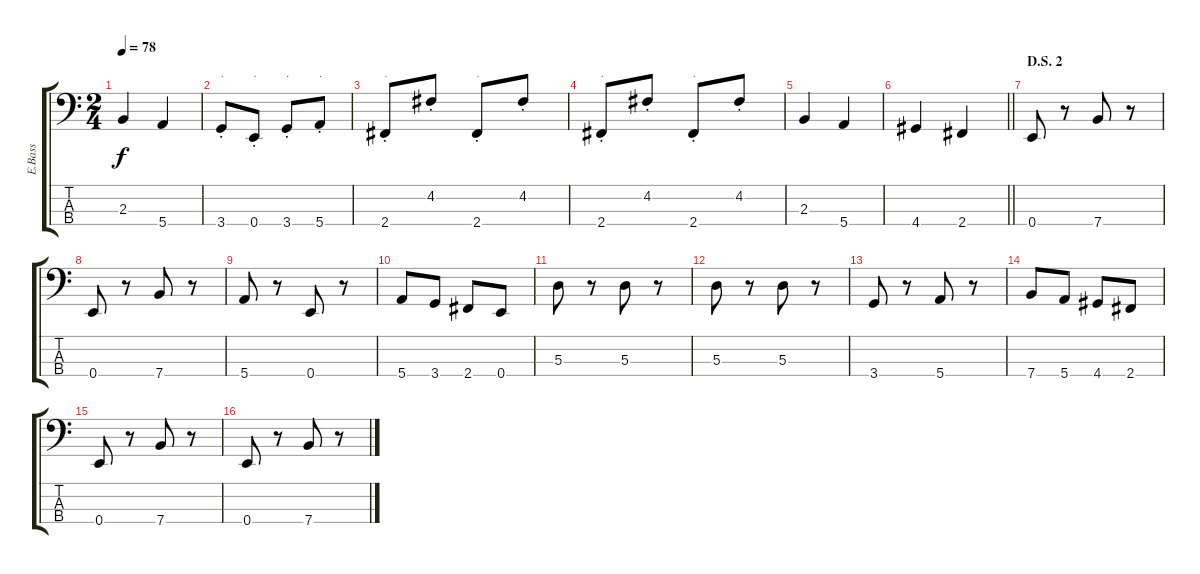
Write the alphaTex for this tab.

\track ("E.Bass" "E.Bass") {instrument electricbassfinger}
\staff {score tabs}
\tuning (G2 D2 A1 E1) {hide}
\ts (2 4)
\tempo 78
\clef f4
\ks c
2.3.4{dy f} 5.4.4 |
3.4{st}.8{txt "."} 0.4{st}.8{txt "."} 3.4{st}.8{txt "."} 5.4{st}.8{txt "."} |
2.4{st}.8{txt "."} 4.2{st}.8{txt "."} 2.4{st}.8{txt "."} 4.2{st}.8{txt "."} |
2.4{st}.8{txt "."} 4.2{st}.8{txt "."} 2.4{st}.8{txt "."} 4.2{st}.8{txt "."} |
2.3.4 5.4.4 |
\barLineRight lightlight
4.4.4 2.4.4 |
\section ("" "D.S. 2")
0.4.8 r.8 7.4.8 r.8 |
0.4.8 r.8 7.4.8 r.8 |
5.4.8 r.8 0.4.8 r.8 |
5.4.8 3.4.8 2.4.8 0.4.8 |
5.3.8 r.8 5.3.8 r.8 |
5.3.8 r.8 5.3.8 r.8 |
3.4.8 r.8 5.4.8 r.8 |
7.4.8 5.4.8 4.4.8 2.4.8 |
0.4.8 r.8 7.4.8 r.8 |
0.4.8 r.8 7.4.8 r.8
